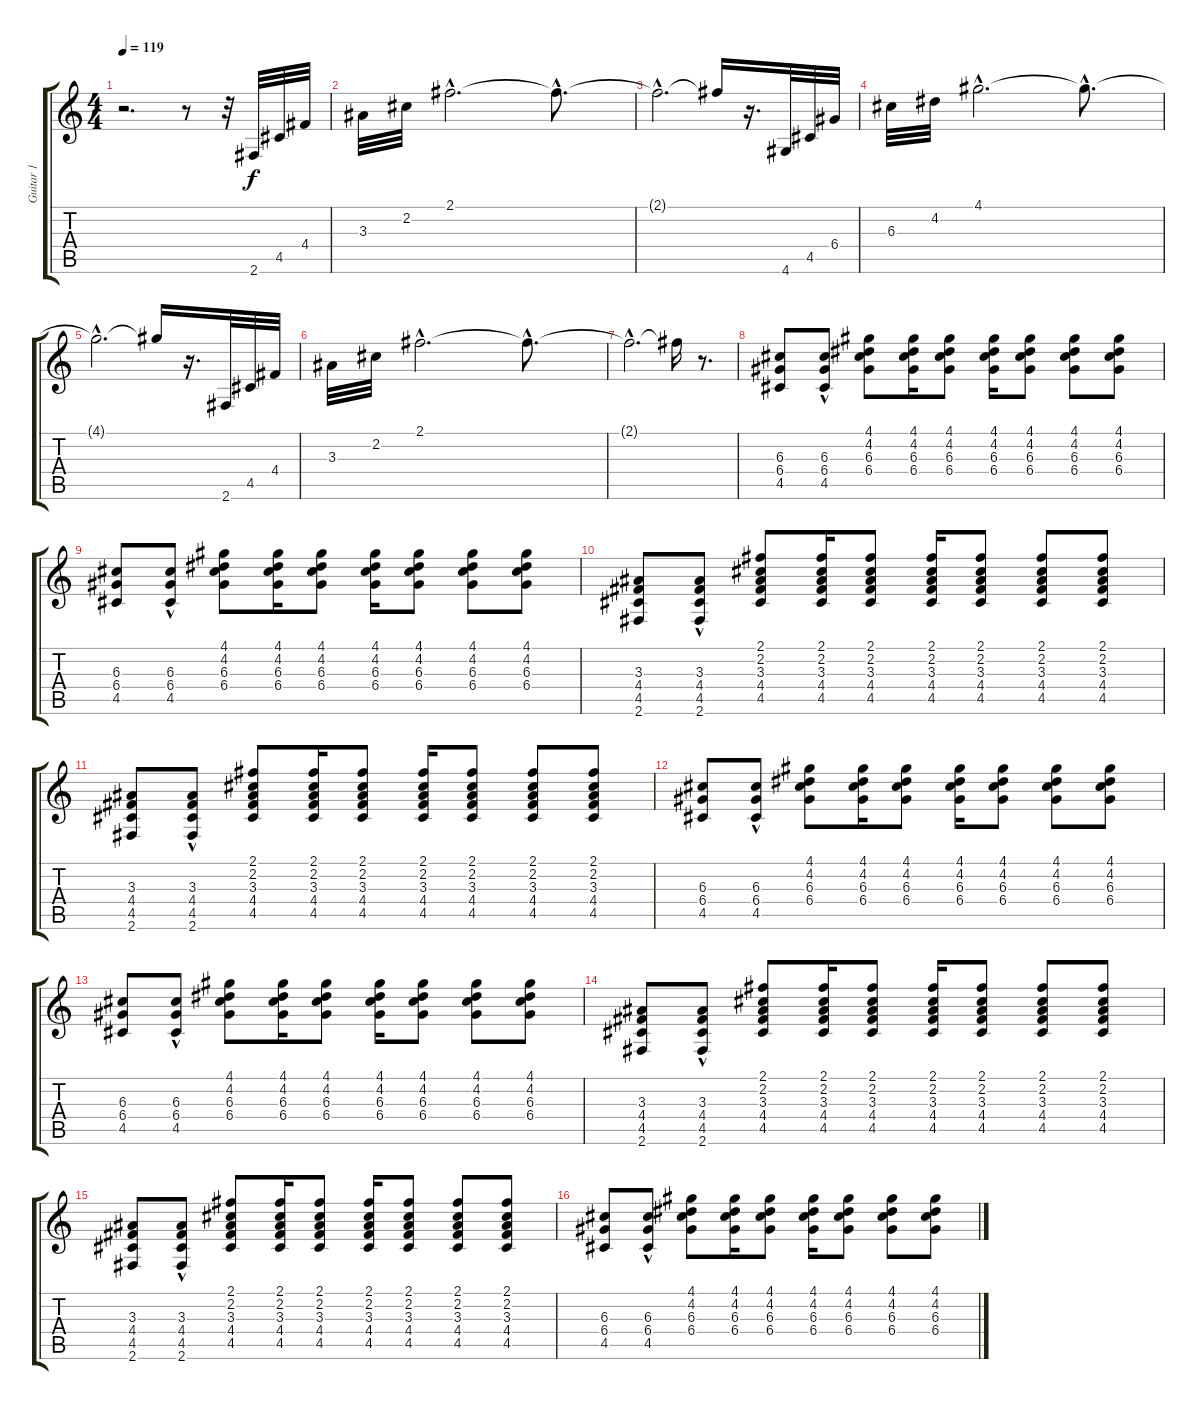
\track ("Guitar 1" "Guitar 1") {instrument acousticguitarnylon}
\staff {score tabs}
\tuning (E4 B3 G3 D3 A2 E2) {hide}
\ts (4 4)
\tempo 119
\clef g2
\ks c
r.2{d dy f instrument acousticguitarnylon} r.8 r.32 2.6.32 4.5.32 4.4.32 |
3.3.32 2.2.32 2.1{hac}.2{d} 2.1{hac t}.8{d} |
2.1{hac t}.2{d} 2.1{t}.16 r.16{d} 4.6.32 4.5.32 6.4.32 |
6.3.32 4.2.32 4.1{hac}.2{d} 4.1{hac t}.8{d} |
4.1{hac t}.2{d} 4.1{t}.16 r.16{d} 2.6.32 4.5.32 4.4.32 |
3.3.32 2.2.32 2.1{hac}.2{d} 2.1{hac t}.8{d} |
2.1{hac t}.2{d} 2.1{t}.16 r.8{d} |
(6.3 6.4 4.5).8 (6.3 6.4 4.5{hac}).8 (4.1 4.2 6.3 6.4).8 (4.1 4.2 6.3 6.4).16 (4.1 4.2 6.3 6.4).8 (4.1 4.2 6.3 6.4).16 (4.1 4.2 6.3 6.4).8 (4.1 4.2 6.3 6.4).8 (4.1 4.2 6.3 6.4).8 |
(6.3 6.4 4.5).8 (6.3 6.4 4.5{hac}).8 (4.1 4.2 6.3 6.4).8 (4.1 4.2 6.3 6.4).16 (4.1 4.2 6.3 6.4).8 (4.1 4.2 6.3 6.4).16 (4.1 4.2 6.3 6.4).8 (4.1 4.2 6.3 6.4).8 (4.1 4.2 6.3 6.4).8 |
(3.3 4.4 4.5 2.6).8 (3.3 4.4 4.5 2.6{hac}).8 (2.1 2.2 3.3 4.4 4.5).8 (2.1 2.2 3.3 4.4 4.5).16 (2.1 2.2 3.3 4.4 4.5).8 (2.1 2.2 3.3 4.4 4.5).16 (2.1 2.2 3.3 4.4 4.5).8 (2.1 2.2 3.3 4.4 4.5).8 (2.1 2.2 3.3 4.4 4.5).8 |
(3.3 4.4 4.5 2.6).8 (3.3 4.4 4.5 2.6{hac}).8 (2.1 2.2 3.3 4.4 4.5).8 (2.1 2.2 3.3 4.4 4.5).16 (2.1 2.2 3.3 4.4 4.5).8 (2.1 2.2 3.3 4.4 4.5).16 (2.1 2.2 3.3 4.4 4.5).8 (2.1 2.2 3.3 4.4 4.5).8 (2.1 2.2 3.3 4.4 4.5).8 |
(6.3 6.4 4.5).8 (6.3 6.4 4.5{hac}).8 (4.1 4.2 6.3 6.4).8 (4.1 4.2 6.3 6.4).16 (4.1 4.2 6.3 6.4).8 (4.1 4.2 6.3 6.4).16 (4.1 4.2 6.3 6.4).8 (4.1 4.2 6.3 6.4).8 (4.1 4.2 6.3 6.4).8 |
(6.3 6.4 4.5).8 (6.3 6.4 4.5{hac}).8 (4.1 4.2 6.3 6.4).8 (4.1 4.2 6.3 6.4).16 (4.1 4.2 6.3 6.4).8 (4.1 4.2 6.3 6.4).16 (4.1 4.2 6.3 6.4).8 (4.1 4.2 6.3 6.4).8 (4.1 4.2 6.3 6.4).8 |
(3.3 4.4 4.5 2.6).8 (3.3 4.4 4.5 2.6{hac}).8 (2.1 2.2 3.3 4.4 4.5).8 (2.1 2.2 3.3 4.4 4.5).16 (2.1 2.2 3.3 4.4 4.5).8 (2.1 2.2 3.3 4.4 4.5).16 (2.1 2.2 3.3 4.4 4.5).8 (2.1 2.2 3.3 4.4 4.5).8 (2.1 2.2 3.3 4.4 4.5).8 |
(3.3 4.4 4.5 2.6).8 (3.3 4.4 4.5 2.6{hac}).8 (2.1 2.2 3.3 4.4 4.5).8 (2.1 2.2 3.3 4.4 4.5).16 (2.1 2.2 3.3 4.4 4.5).8 (2.1 2.2 3.3 4.4 4.5).16 (2.1 2.2 3.3 4.4 4.5).8 (2.1 2.2 3.3 4.4 4.5).8 (2.1 2.2 3.3 4.4 4.5).8 |
(6.3 6.4 4.5).8 (6.3 6.4 4.5{hac}).8 (4.1 4.2 6.3 6.4).8 (4.1 4.2 6.3 6.4).16 (4.1 4.2 6.3 6.4).8 (4.1 4.2 6.3 6.4).16 (4.1 4.2 6.3 6.4).8 (4.1 4.2 6.3 6.4).8 (4.1 4.2 6.3 6.4).8
